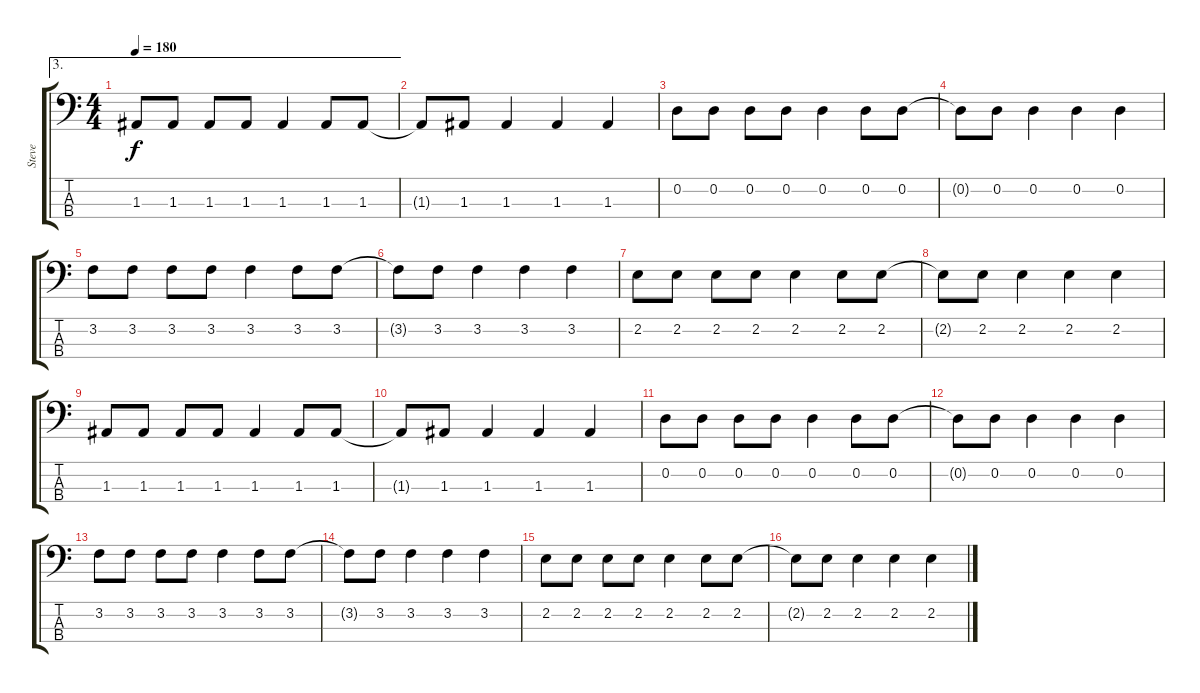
\track ("Steve" "Steve") {instrument electricbasspick}
\staff {score tabs}
\tuning (G2 D2 A1 E1) {hide}
\ae 3
\ts (4 4)
\tempo 180
\clef f4
\ks c
1.3.8{dy f} 1.3.8 1.3.8 1.3.8 1.3.4 1.3.8 1.3.8 |
1.3{t}.8 1.3.8 1.3.4 1.3.4 1.3.4 |
0.2.8 0.2.8 0.2.8 0.2.8 0.2.4 0.2.8 0.2.8 |
0.2{t}.8 0.2.8 0.2.4 0.2.4 0.2.4 |
3.2.8 3.2.8 3.2.8 3.2.8 3.2.4 3.2.8 3.2.8 |
3.2{t}.8 3.2.8 3.2.4 3.2.4 3.2.4 |
2.2.8 2.2.8 2.2.8 2.2.8 2.2.4 2.2.8 2.2.8 |
2.2{t}.8 2.2.8 2.2.4 2.2.4 2.2.4 |
1.3.8 1.3.8 1.3.8 1.3.8 1.3.4 1.3.8 1.3.8 |
1.3{t}.8 1.3.8 1.3.4 1.3.4 1.3.4 |
0.2.8 0.2.8 0.2.8 0.2.8 0.2.4 0.2.8 0.2.8 |
0.2{t}.8 0.2.8 0.2.4 0.2.4 0.2.4 |
3.2.8 3.2.8 3.2.8 3.2.8 3.2.4 3.2.8 3.2.8 |
3.2{t}.8 3.2.8 3.2.4 3.2.4 3.2.4 |
2.2.8 2.2.8 2.2.8 2.2.8 2.2.4 2.2.8 2.2.8 |
2.2{t}.8 2.2.8 2.2.4 2.2.4 2.2.4
